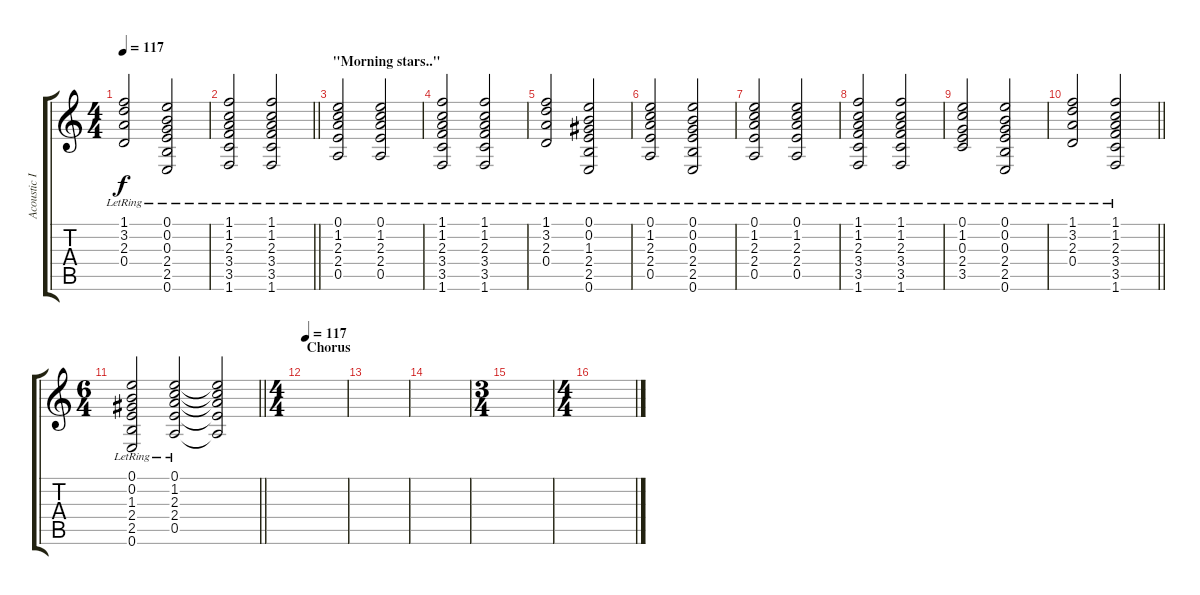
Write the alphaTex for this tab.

\track ("Acoustic II" "Acoustic I") {instrument acousticguitarsteel}
\staff {score tabs}
\tuning (E4 B3 G3 D3 A2 E2) {hide}
\ts (4 4)
\tempo 117
\clef g2
\ks c
(1.1{lr} 3.2{lr} 2.3{lr} 0.4{lr}).2{dy f} (0.1{lr} 0.2{lr} 0.3{lr} 2.4{lr} 2.5{lr} 0.6{lr}).2 |
\barLineRight lightlight
(1.1{lr} 1.2{lr} 2.3{lr} 3.4{lr} 3.5{lr} 1.6{lr}).2 (1.1{lr} 1.2{lr} 2.3{lr} 3.4{lr} 3.5{lr} 1.6{lr}).2 |
\section ("" "\"Morning stars..\"")
(0.1{lr} 1.2{lr} 2.3{lr} 2.4{lr} 0.5{lr}).2 (0.1{lr} 1.2{lr} 2.3{lr} 2.4{lr} 0.5{lr}).2 |
(1.1{lr} 1.2{lr} 2.3{lr} 3.4{lr} 3.5{lr} 1.6{lr}).2 (1.1{lr} 1.2{lr} 2.3{lr} 3.4{lr} 3.5{lr} 1.6{lr}).2 |
(1.1{lr} 3.2{lr} 2.3{lr} 0.4{lr}).2 (0.1{lr} 0.2{lr} 1.3{lr} 2.4{lr} 2.5{lr} 0.6{lr}).2 |
(0.1{lr} 1.2{lr} 2.3{lr} 2.4{lr} 0.5{lr}).2 (0.1{lr} 0.2{lr} 0.3{lr} 2.4{lr} 2.5{lr} 0.6{lr}).2 |
(0.1{lr} 1.2{lr} 2.3{lr} 2.4{lr} 0.5{lr}).2 (0.1{lr} 1.2{lr} 2.3{lr} 2.4{lr} 0.5{lr}).2 |
(1.1{lr} 1.2{lr} 2.3{lr} 3.4{lr} 3.5{lr} 1.6{lr}).2 (1.1{lr} 1.2{lr} 2.3{lr} 3.4{lr} 3.5{lr} 1.6{lr}).2 |
(0.1{lr} 1.2{lr} 0.3{lr} 2.4{lr} 3.5{lr}).2 (0.1{lr} 0.2{lr} 0.3{lr} 2.4{lr} 2.5{lr} 0.6{lr}).2 |
\barLineRight lightlight
(1.1{lr} 3.2{lr} 2.3{lr} 0.4{lr}).2 (1.1{lr} 1.2{lr} 2.3{lr} 3.4{lr} 3.5{lr} 1.6{lr}).2 |
\ts (6 4)
\section ("" "")
\barLineRight lightlight
(0.1{lr} 0.2{lr} 1.3{lr} 2.4{lr} 2.5{lr} 0.6{lr}).2 (0.1{lr} 1.2{lr} 2.3{lr} 2.4{lr} 0.5{lr}).2 (0.1{t} 1.2{t} 2.3{t} 2.4{t} 0.5{t}).2 |
\ts (4 4)
\section ("" "Chorus")
\tempo 117
|
|
|
\ts (3 4)
|
\ts (4 4)
